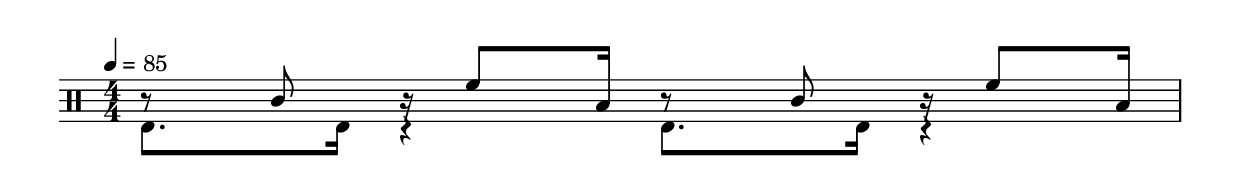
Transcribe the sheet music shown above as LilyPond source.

\version "2.18.2"
\include "../layout/layout.ly"

\score {
  \new DrumStaff <<
    \tempo 4 = 85
    \drummode {
      \time 4/4
      <<
        \new DrumVoice {
          \voiceUP
          r8 sn       r16 ht8 ft16    r8 sn         r16 ht8 ft16
        }
        \new DrumVoice {
          \voiceDOWN
          bd8. bd16   r4              bd8. bd16     r4
        }
      >>
      %\break
    }
  >>
}
